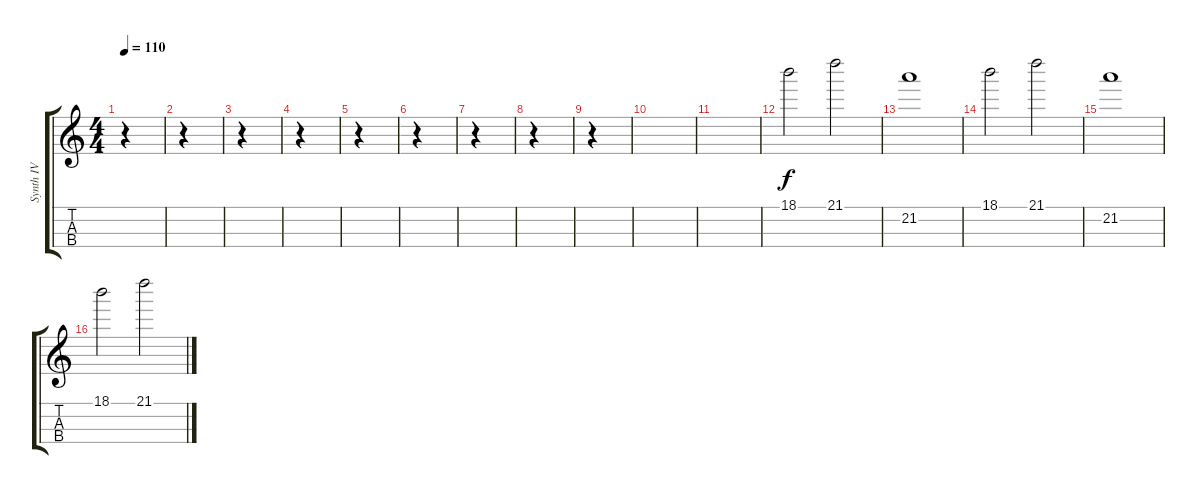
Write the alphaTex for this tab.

\track ("Synth IV" "Synth IV") {instrument acousticguitarnylon}
\staff {score tabs}
\tuning (F4 C4 G3 D3) {hide}
\ts (4 4)
\tempo 110
\clef g2
\ks c
r.4{dy f} |
r.4 |
r.4 |
r.4 |
r.4 |
r.4 |
r.4 |
r.4 |
r.4 |
|
|
18.1.2{balance 16 instrument musicbox} 21.1.2 |
21.2.1 |
18.1.2{balance 16 instrument musicbox} 21.1.2 |
21.2.1 |
18.1.2{balance 16 instrument musicbox} 21.1.2
